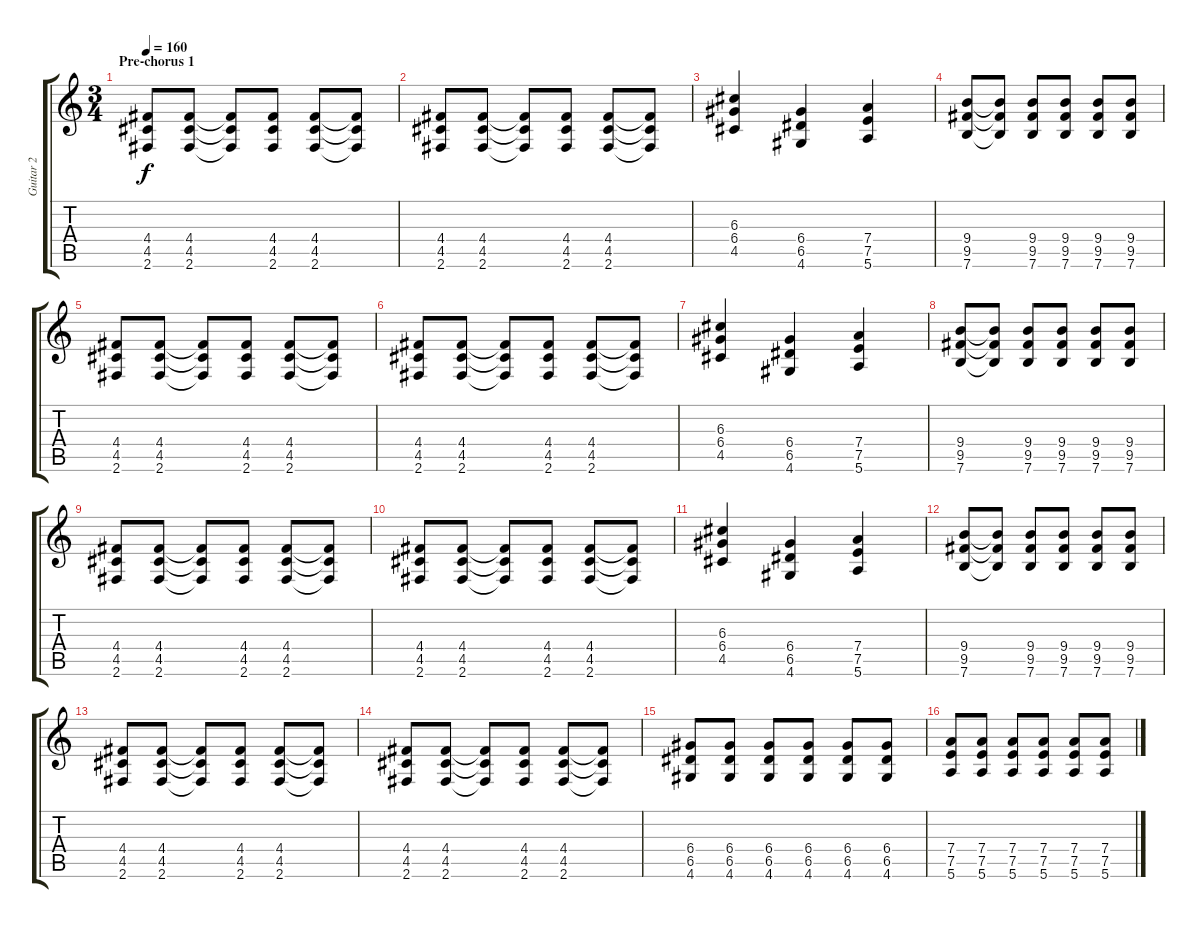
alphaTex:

\track ("Guitar 2" "Guitar 2") {instrument distortionguitar}
\staff {score tabs}
\tuning (E4 B3 G3 D3 A2 E2) {hide}
\ts (3 4)
\section ("" "Pre-chorus 1")
\tempo 160
\clef g2
\ks c
(4.4 4.5 2.6).8{dy f} (4.4 4.5 2.6).8 (4.4{t} 4.5{t} 2.6{t}).8 (4.4 4.5 2.6).8 (4.4 4.5 2.6).8 (4.4{t} 4.5{t} 2.6{t}).8 |
(4.4 4.5 2.6).8 (4.4 4.5 2.6).8 (4.4{t} 4.5{t} 2.6{t}).8 (4.4 4.5 2.6).8 (4.4 4.5 2.6).8 (4.4{t} 4.5{t} 2.6{t}).8 |
(6.3 6.4 4.5).4 (6.4 6.5 4.6).4 (7.4 7.5 5.6).4 |
(9.4 9.5 7.6).8 (9.4{t} 9.5{t} 7.6{t}).8 (9.4 9.5 7.6).8 (9.4 9.5 7.6).8 (9.4 9.5 7.6).8 (9.4 9.5 7.6).8 |
(4.4 4.5 2.6).8 (4.4 4.5 2.6).8 (4.4{t} 4.5{t} 2.6{t}).8 (4.4 4.5 2.6).8 (4.4 4.5 2.6).8 (4.4{t} 4.5{t} 2.6{t}).8 |
(4.4 4.5 2.6).8 (4.4 4.5 2.6).8 (4.4{t} 4.5{t} 2.6{t}).8 (4.4 4.5 2.6).8 (4.4 4.5 2.6).8 (4.4{t} 4.5{t} 2.6{t}).8 |
(6.3 6.4 4.5).4 (6.4 6.5 4.6).4 (7.4 7.5 5.6).4 |
(9.4 9.5 7.6).8 (9.4{t} 9.5{t} 7.6{t}).8 (9.4 9.5 7.6).8 (9.4 9.5 7.6).8 (9.4 9.5 7.6).8 (9.4 9.5 7.6).8 |
(4.4 4.5 2.6).8 (4.4 4.5 2.6).8 (4.4{t} 4.5{t} 2.6{t}).8 (4.4 4.5 2.6).8 (4.4 4.5 2.6).8 (4.4{t} 4.5{t} 2.6{t}).8 |
(4.4 4.5 2.6).8 (4.4 4.5 2.6).8 (4.4{t} 4.5{t} 2.6{t}).8 (4.4 4.5 2.6).8 (4.4 4.5 2.6).8 (4.4{t} 4.5{t} 2.6{t}).8 |
(6.3 6.4 4.5).4 (6.4 6.5 4.6).4 (7.4 7.5 5.6).4 |
(9.4 9.5 7.6).8 (9.4{t} 9.5{t} 7.6{t}).8 (9.4 9.5 7.6).8 (9.4 9.5 7.6).8 (9.4 9.5 7.6).8 (9.4 9.5 7.6).8 |
(4.4 4.5 2.6).8 (4.4 4.5 2.6).8 (4.4{t} 4.5{t} 2.6{t}).8 (4.4 4.5 2.6).8 (4.4 4.5 2.6).8 (4.4{t} 4.5{t} 2.6{t}).8 |
(4.4 4.5 2.6).8 (4.4 4.5 2.6).8 (4.4{t} 4.5{t} 2.6{t}).8 (4.4 4.5 2.6).8 (4.4 4.5 2.6).8 (4.4{t} 4.5{t} 2.6{t}).8 |
(6.4 6.5 4.6).8 (6.4 6.5 4.6).8 (6.4 6.5 4.6).8 (6.4 6.5 4.6).8 (6.4 6.5 4.6).8 (6.4 6.5 4.6).8 |
(7.4 7.5 5.6).8 (7.4 7.5 5.6).8 (7.4 7.5 5.6).8 (7.4 7.5 5.6).8 (7.4 7.5 5.6).8 (7.4 7.5 5.6).8
